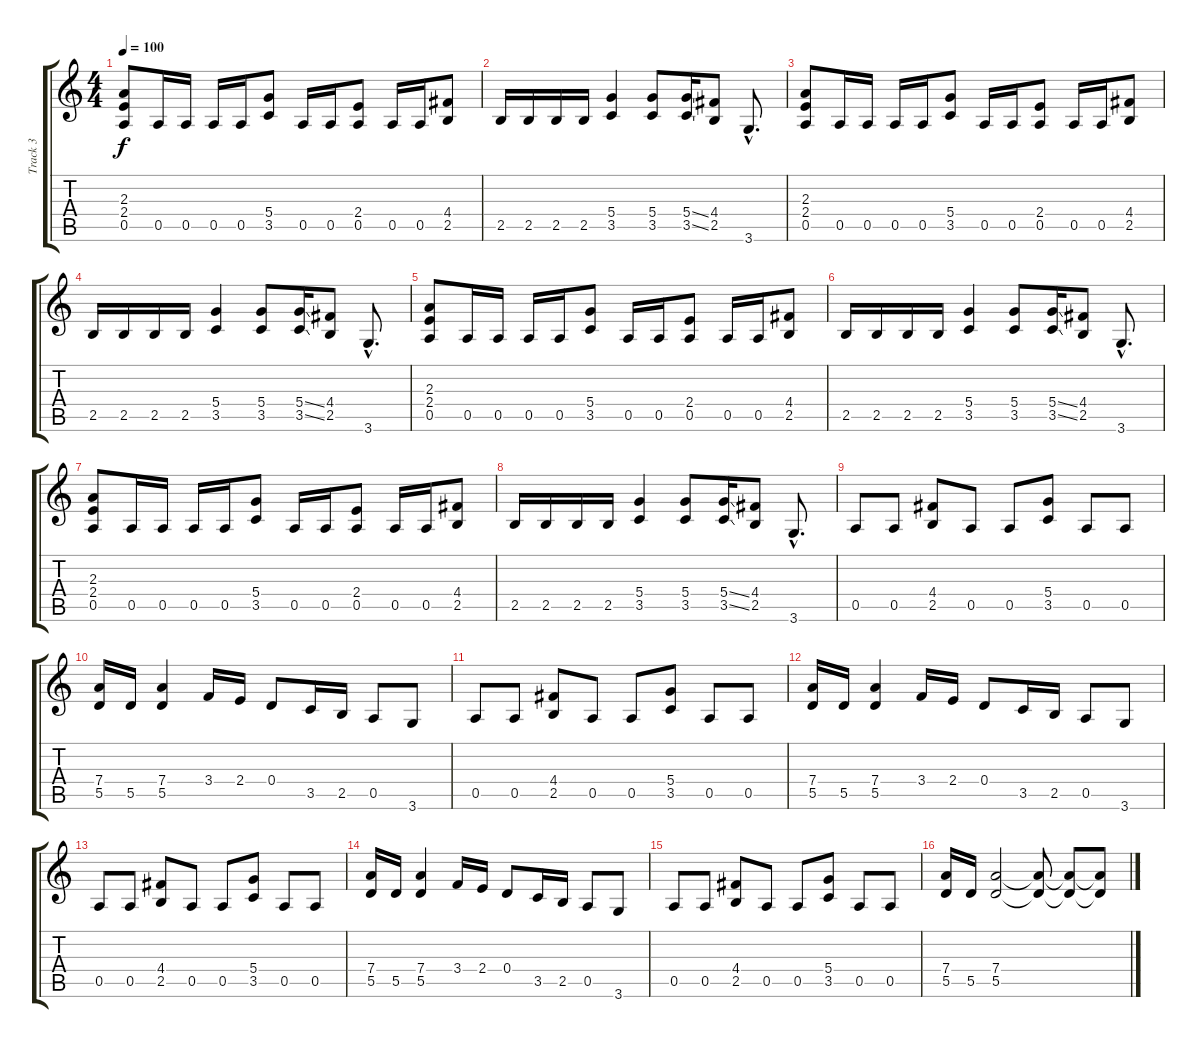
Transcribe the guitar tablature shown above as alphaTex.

\track ("Track 3" "Track 3") {instrument distortionguitar}
\staff {score tabs}
\tuning (E4 B3 G3 D3 A2 E2) {hide}
\ts (4 4)
\tempo 100
\clef g2
\ks c
(2.3 2.4 0.5).8{dy f} 0.5.16 0.5.16 0.5.16 0.5.16 (5.4 3.5).8 0.5.16 0.5.16 (2.4 0.5).8 0.5.16 0.5.16 (4.4 2.5).8 |
2.5.16 2.5.16 2.5.16 2.5.16 (5.4 3.5).4 (5.4 3.5).8 (5.4{ss} 3.5{ss}).16 (4.4 2.5).8 3.6{hac}.8{d} |
(2.3 2.4 0.5).8 0.5.16 0.5.16 0.5.16 0.5.16 (5.4 3.5).8 0.5.16 0.5.16 (2.4 0.5).8 0.5.16 0.5.16 (4.4 2.5).8 |
2.5.16 2.5.16 2.5.16 2.5.16 (5.4 3.5).4 (5.4 3.5).8 (5.4{ss} 3.5{ss}).16 (4.4 2.5).8 3.6{hac}.8{d} |
(2.3 2.4 0.5).8 0.5.16 0.5.16 0.5.16 0.5.16 (5.4 3.5).8 0.5.16 0.5.16 (2.4 0.5).8 0.5.16 0.5.16 (4.4 2.5).8 |
2.5.16 2.5.16 2.5.16 2.5.16 (5.4 3.5).4 (5.4 3.5).8 (5.4{ss} 3.5{ss}).16 (4.4 2.5).8 3.6{hac}.8{d} |
(2.3 2.4 0.5).8 0.5.16 0.5.16 0.5.16 0.5.16 (5.4 3.5).8 0.5.16 0.5.16 (2.4 0.5).8 0.5.16 0.5.16 (4.4 2.5).8 |
2.5.16 2.5.16 2.5.16 2.5.16 (5.4 3.5).4 (5.4 3.5).8 (5.4{ss} 3.5{ss}).16 (4.4 2.5).8 3.6{hac}.8{d} |
0.5.8 0.5.8 (4.4 2.5).8 0.5.8 0.5.8 (5.4 3.5).8 0.5.8 0.5.8 |
(7.4 5.5).16 5.5.16 (7.4 5.5).4 3.4.16 2.4.16 0.4.8 3.5.16 2.5.16 0.5.8 3.6.8 |
0.5.8 0.5.8 (4.4 2.5).8 0.5.8 0.5.8 (5.4 3.5).8 0.5.8 0.5.8 |
(7.4 5.5).16 5.5.16 (7.4 5.5).4 3.4.16 2.4.16 0.4.8 3.5.16 2.5.16 0.5.8 3.6.8 |
0.5.8 0.5.8 (4.4 2.5).8 0.5.8 0.5.8 (5.4 3.5).8 0.5.8 0.5.8 |
(7.4 5.5).16 5.5.16 (7.4 5.5).4 3.4.16 2.4.16 0.4.8 3.5.16 2.5.16 0.5.8 3.6.8 |
0.5.8 0.5.8 (4.4 2.5).8 0.5.8 0.5.8 (5.4 3.5).8 0.5.8 0.5.8 |
(7.4 5.5).16 5.5.16 (7.4 5.5).2 (7.4{t} 5.5{t}).8 (7.4{t} 5.5{t}).8 (7.4{t} 5.5{t}).8
